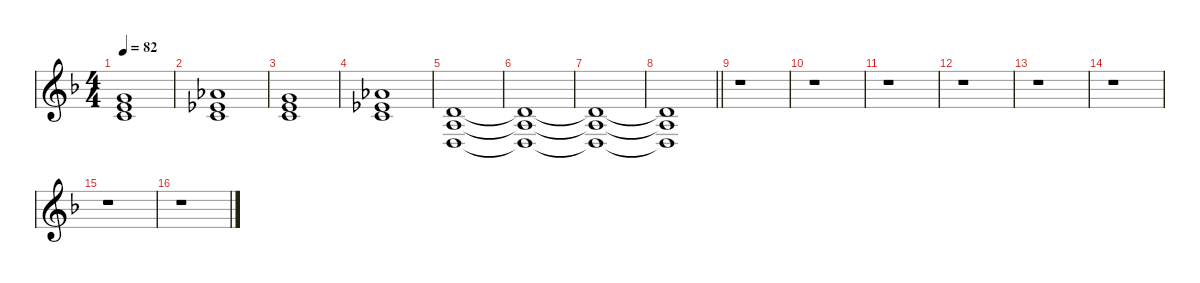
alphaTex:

\defaultSystemsLayout 4
\hideDynamics
\bracketExtendMode nobrackets
\singleTrackTrackNamePolicy hidden
\multiTrackTrackNamePolicy hidden
\firstSystemTrackNameMode fullname
\firstSystemTrackNameOrientation horizontal
\otherSystemsTrackNameOrientation horizontal
\track ("Synth 3" "pad.synth.") {defaultSystemsLayout 8 instrument pad8sweep}
\staff {score}
\tuning (E4 B3 G3 D3 A2 E2)
\ts (4 4)
\tempo 82
\clef g2
\ks dminor
(3.1{acc forcenatural} 5.2{acc forcenatural} 5.3{acc forcenatural}).1{dy f beam Up} |
(4.1{acc b} 4.2{acc b} 5.3{acc forcenatural}).1{beam Up} |
(3.1{acc forcenatural} 5.2{acc forcenatural} 5.3{acc forcenatural}).1{beam Up} |
(4.1{acc b} 4.2{acc b} 5.3{acc forcenatural}).1{beam Up} |
(3.2{acc forcenatural} 2.3{acc forcenatural} 0.4{acc forcenatural}).1{beam Up} |
(3.2{t acc forcenatural} 2.3{t acc forcenatural} 0.4{t acc forcenatural}).1{beam Up} |
(3.2{t acc forcenatural} 2.3{t acc forcenatural} 0.4{t acc forcenatural}).1{beam Up} |
\barLineRight lightlight
(3.2{t acc forcenatural} 2.3{t acc forcenatural} 0.4{t acc forcenatural}).1{beam Up} |
r.1{beam Down} |
r.1{beam Down} |
r.1{beam Down} |
r.1{beam Down} |
r.1{beam Down} |
r.1{beam Down} |
r.1{beam Down} |
r.1{beam Down}
